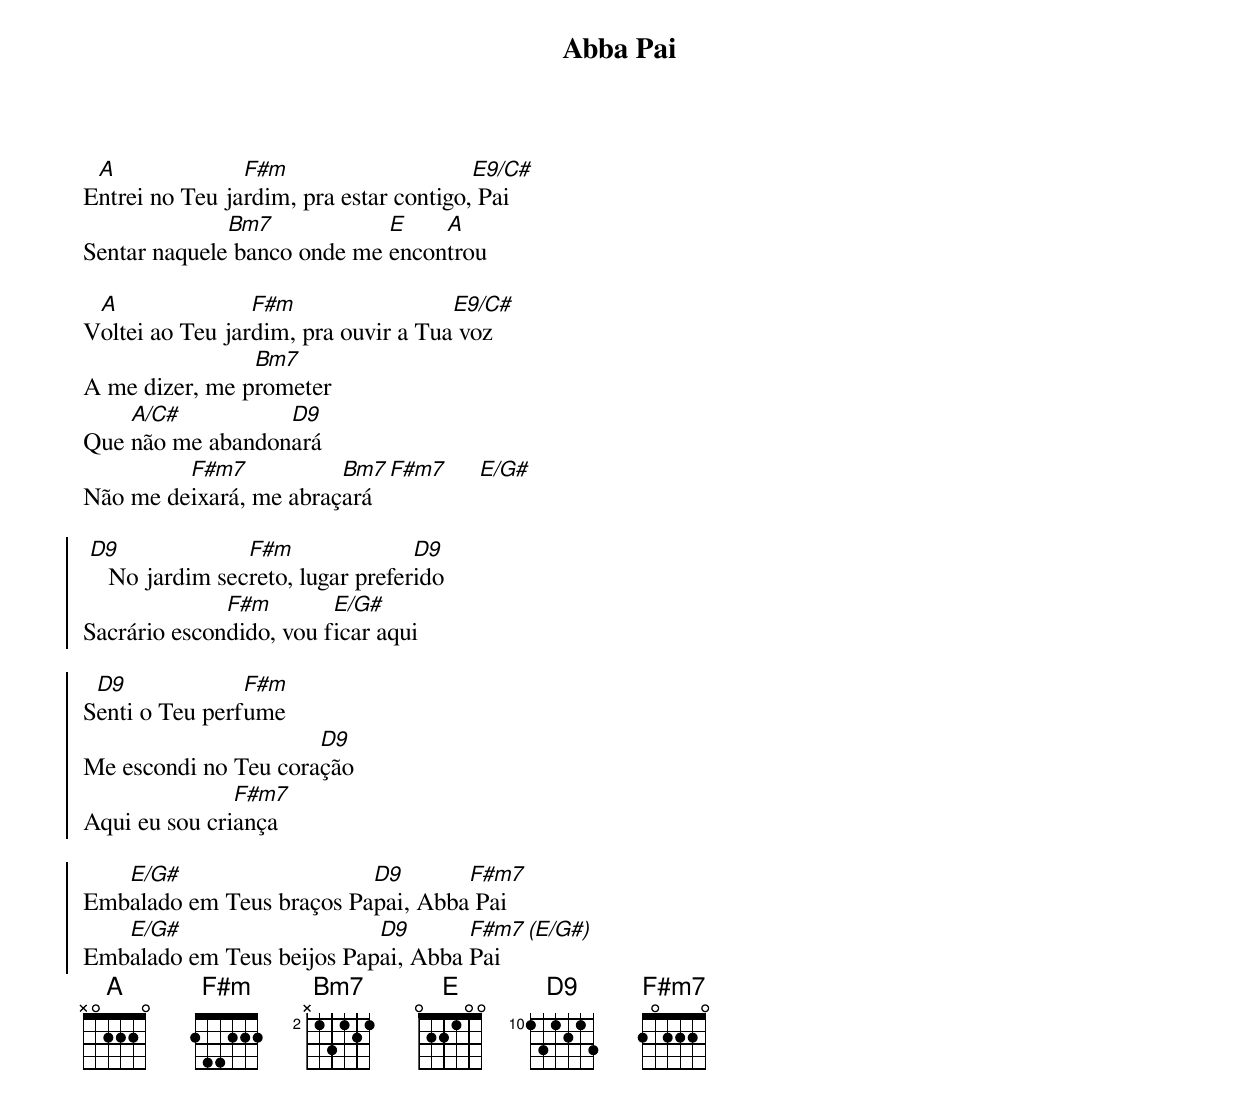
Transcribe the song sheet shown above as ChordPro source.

{title: Abba Pai}
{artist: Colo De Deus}
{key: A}


E[A]ntrei no Teu ja[F#m]rdim, pra estar contigo,[E9/C#] Pai
Sentar naquele[Bm7] banco onde me [E]encon[A]trou

V[A]oltei ao Teu jar[F#m]dim, pra ouvir a Tua[E9/C#] voz
A me dizer, me p[Bm7]rometer
Que [A/C#]não me abandon[D9]ará
Não me de[F#m7]ixará, me abraç[Bm7]ará [F#m7]     [E/G#]

{start_of_chorus}
 [D9]   No jardim sec[F#m]reto, lugar prefer[D9]ido
Sacrário escon[F#m]dido, vou f[E/G#]icar aqui
{end_of_chorus}

{start_of_chorus}
S[D9]enti o Teu perf[F#m]ume
Me escondi no Teu cora[D9]ção
Aqui eu sou cri[F#m7]ança
{end_of_chorus}

{start_of_chorus}
Emb[E/G#]alado em Teus braços Pa[D9]pai, Abba[F#m7] Pai
Emb[E/G#]alado em Teus beijos Pap[D9]ai, Abba [F#m7]Pai  [(E/G#)]
{end_of_chorus}
